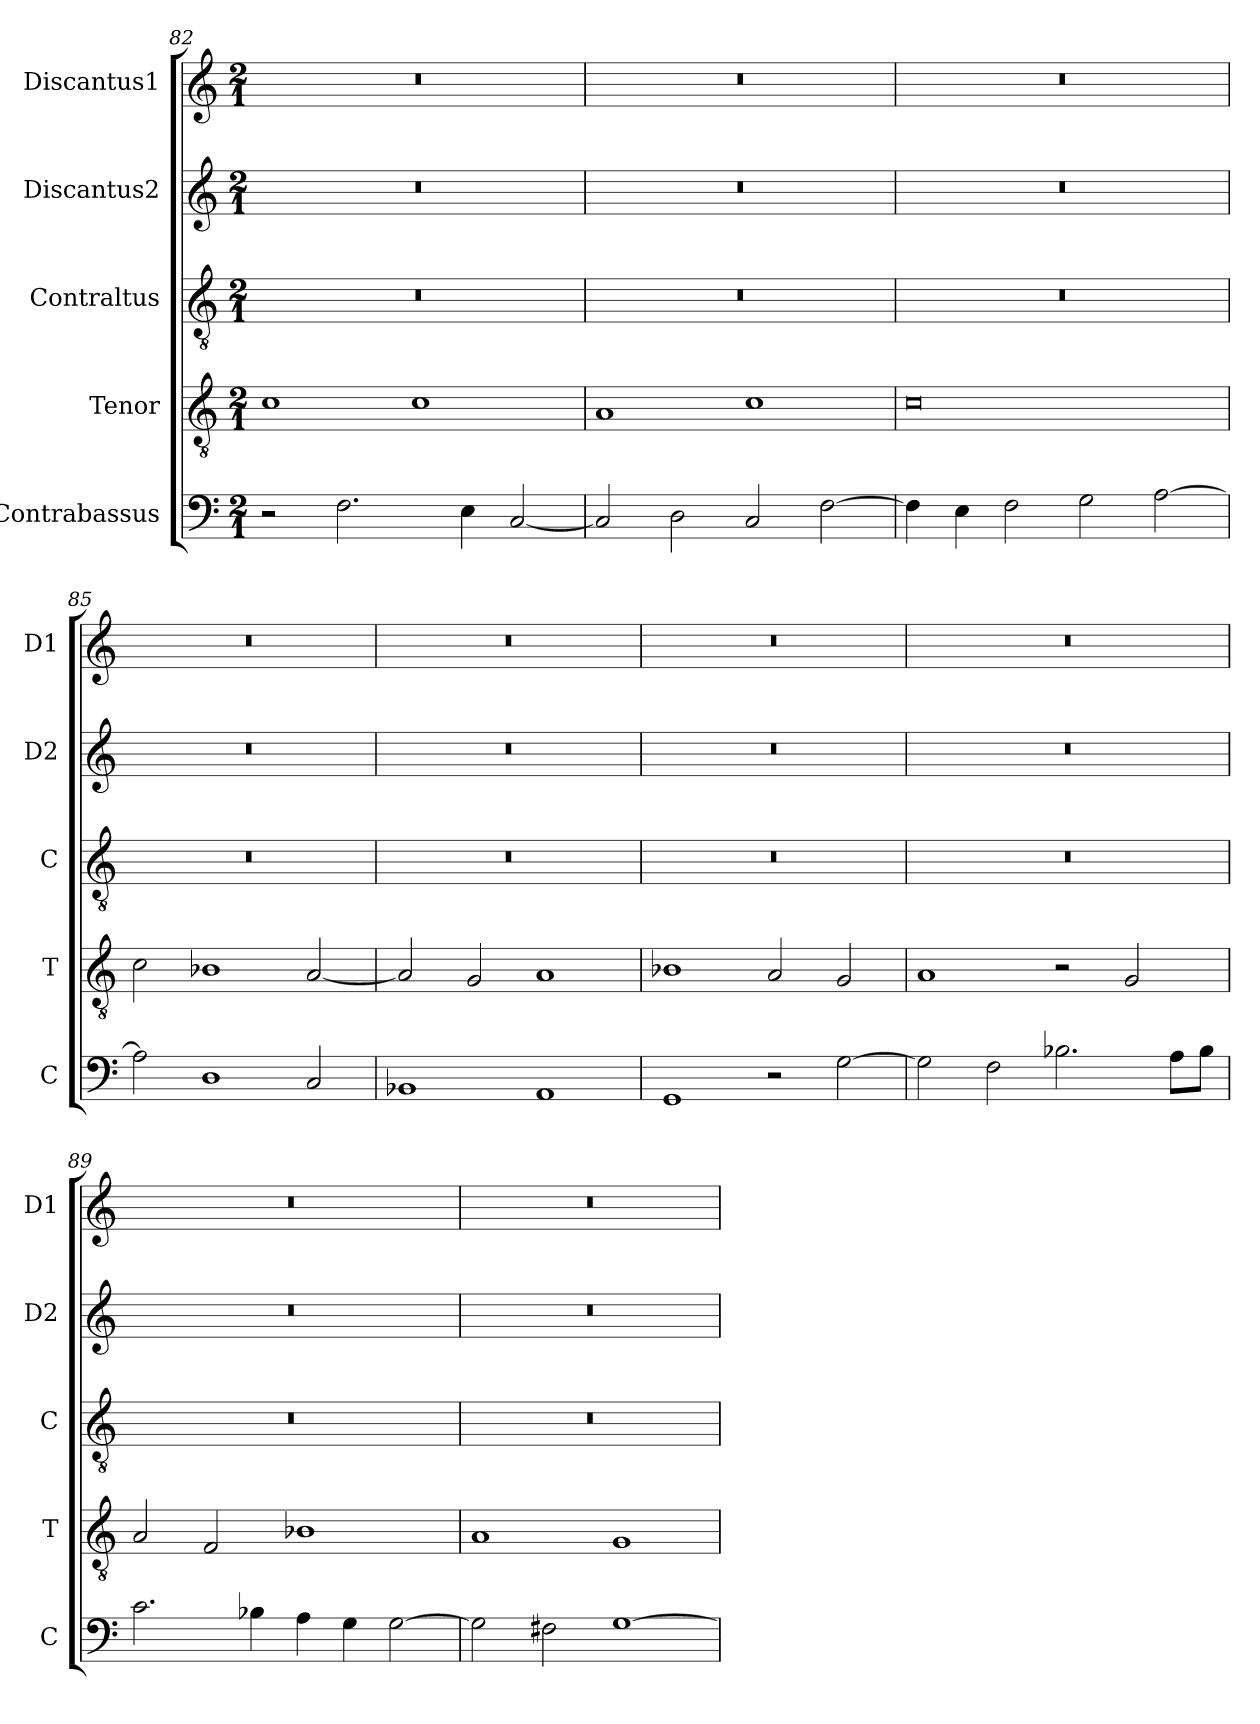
**kern	**kern	**kern	**kern	**kern
*part5	*part4	*part3	*part2	*part1
*staff5	*staff4	*staff3	*staff2	*staff1
*I"Contrabassus	*I"Tenor	*I"Contraltus	*I"Discantus2	*I"Discantus1
*I'C	*I'T	*I'C	*I'D2	*I'D1
*clefF4	*clefGv2	*clefGv2	*clefG2	*clefG2
*k[]	*k[]	*k[]	*k[]	*k[]
*M2/1	*M2/1	*M2/1	*M2/1	*M2/1
=82	=82	=82	=82	=82
2r	1c	0r	0r	0r
2.F\	.	.	.	.
.	1c	.	.	.
4E\	.	.	.	.
[2C/	.	.	.	.
=83	=83	=83	=83	=83
2C/]	1A	0r	0r	0r
2D\	.	.	.	.
2C/	1c	.	.	.
[2F\	.	.	.	.
=84	=84	=84	=84	=84
4F\]	0c	0r	0r	0r
4E\	.	.	.	.
2F\	.	.	.	.
2G\	.	.	.	.
[2A\	.	.	.	.
=85	=85	=85	=85	=85
2A\]	2c\	0r	0r	0r
1D	1B-X	.	.	.
2C/	[2A/	.	.	.
=86	=86	=86	=86	=86
1BB-X	2A/]	0r	0r	0r
.	2G/	.	.	.
1AA	1A	.	.	.
=87	=87	=87	=87	=87
1GG	1B-X	0r	0r	0r
2r	2A/	.	.	.
[2G\	2G/	.	.	.
=88	=88	=88	=88	=88
2G\]	1A	0r	0r	0r
2F\	.	.	.	.
2.B-X\	2r	.	.	.
.	2G/	.	.	.
8A\L	.	.	.	.
8B-\J	.	.	.	.
=89	=89	=89	=89	=89
2.c\	2A/	0r	0r	0r
.	2F/	.	.	.
4B-X\	.	.	.	.
4A\	1B-X	.	.	.
4G\	.	.	.	.
[2G\	.	.	.	.
=90	=90	=90	=90	=90
2G\]	1A	0r	0r	0r
2F#X\	.	.	.	.
[1G	1G	.	.	.
=	=	=	=	=
*-	*-	*-	*-	*-
